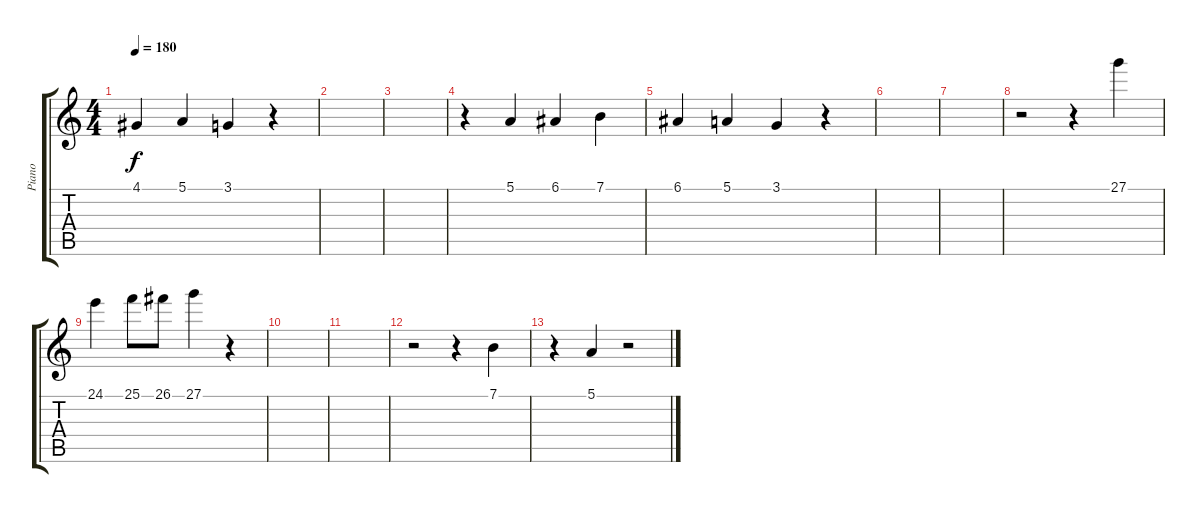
\track ("Piano" "Piano") {instrument acousticgrandpiano}
\staff {score tabs}
\tuning (E4 B3 G3 D3 A2 E2) {hide}
\ts (4 4)
\tempo 180
\clef g2
\ks c
4.1.4{dy f} 5.1.4 3.1.4 r.4 |
|
|
r.4 5.1.4 6.1.4 7.1.4 |
6.1.4 5.1.4 3.1.4 r.4 |
|
|
r.2 r.4 27.1.4 |
24.1.4 25.1.8 26.1.8 27.1.4 r.4 |
|
|
r.2 r.4 7.1.4 |
r.4 5.1.4 r.2
